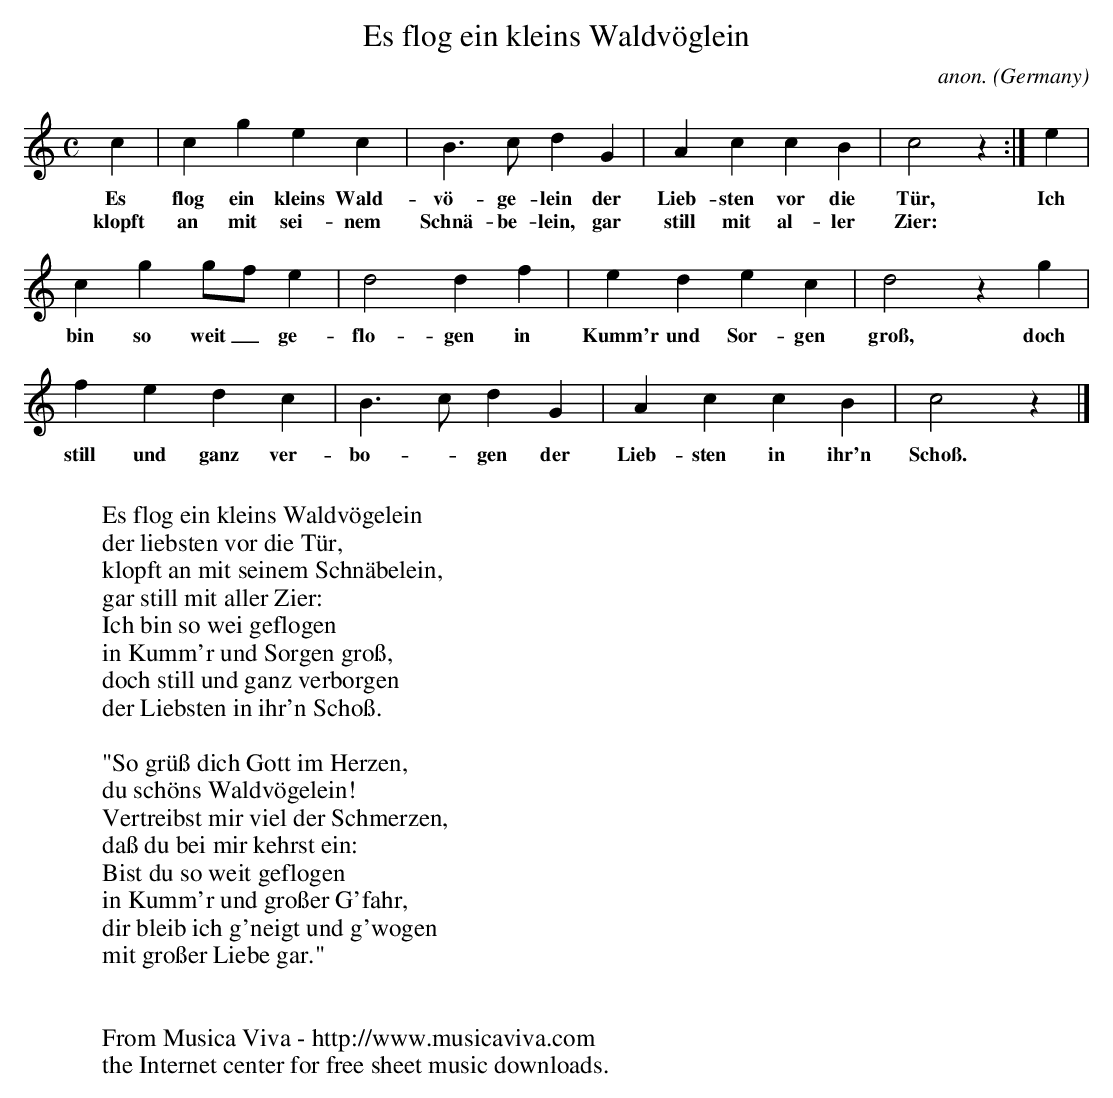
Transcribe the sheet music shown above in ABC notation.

X:1
T:Es flog ein kleins Waldv\"oglein
C:anon.
O:Germany
M:C
L:1/4
K:C
c|cgec|B>cdG|AccB|c2 z:|e|
w:Es flog ein kleins Wald-v\"o-ge-lein der Lieb-sten vor die T\"ur, Ich
w:klopft an mit sei-nem Schn\"a-be-lein, gar still mit al-ler Zier:
cgg/f/e|d2df|edec|d2 z g|
w:bin so weit_ ge-flo-gen in Kumm'r und Sor-gen gro\ss, doch
fedc|B>cdG|AccB|c2 z|]
w:still und ganz ver-bo--gen der Lieb-sten in ihr'n Scho\ss.
W:
W:Es flog ein kleins Waldv\"ogelein
W:der liebsten vor die T\"ur,
W:klopft an mit seinem Schn\"abelein,
W:gar still mit aller Zier:
W:Ich bin so wei geflogen
W:in Kumm'r und Sorgen gro\ss,
W:doch still und ganz verborgen
W:der Liebsten in ihr'n Scho\ss.
W:
W:"So gr\"u\ss dich Gott im Herzen,
W:du sch\"ons Waldv\"ogelein!
W:Vertreibst mir viel der Schmerzen,
W:da\ss du bei mir kehrst ein:
W:Bist du so weit geflogen
W:in Kumm'r und gro\sser G'fahr,
W:dir bleib ich g'neigt und g'wogen
W:mit gro\sser Liebe gar."
W:
W:
W:  From Musica Viva - http://www.musicaviva.com
W:  the Internet center for free sheet music downloads.
